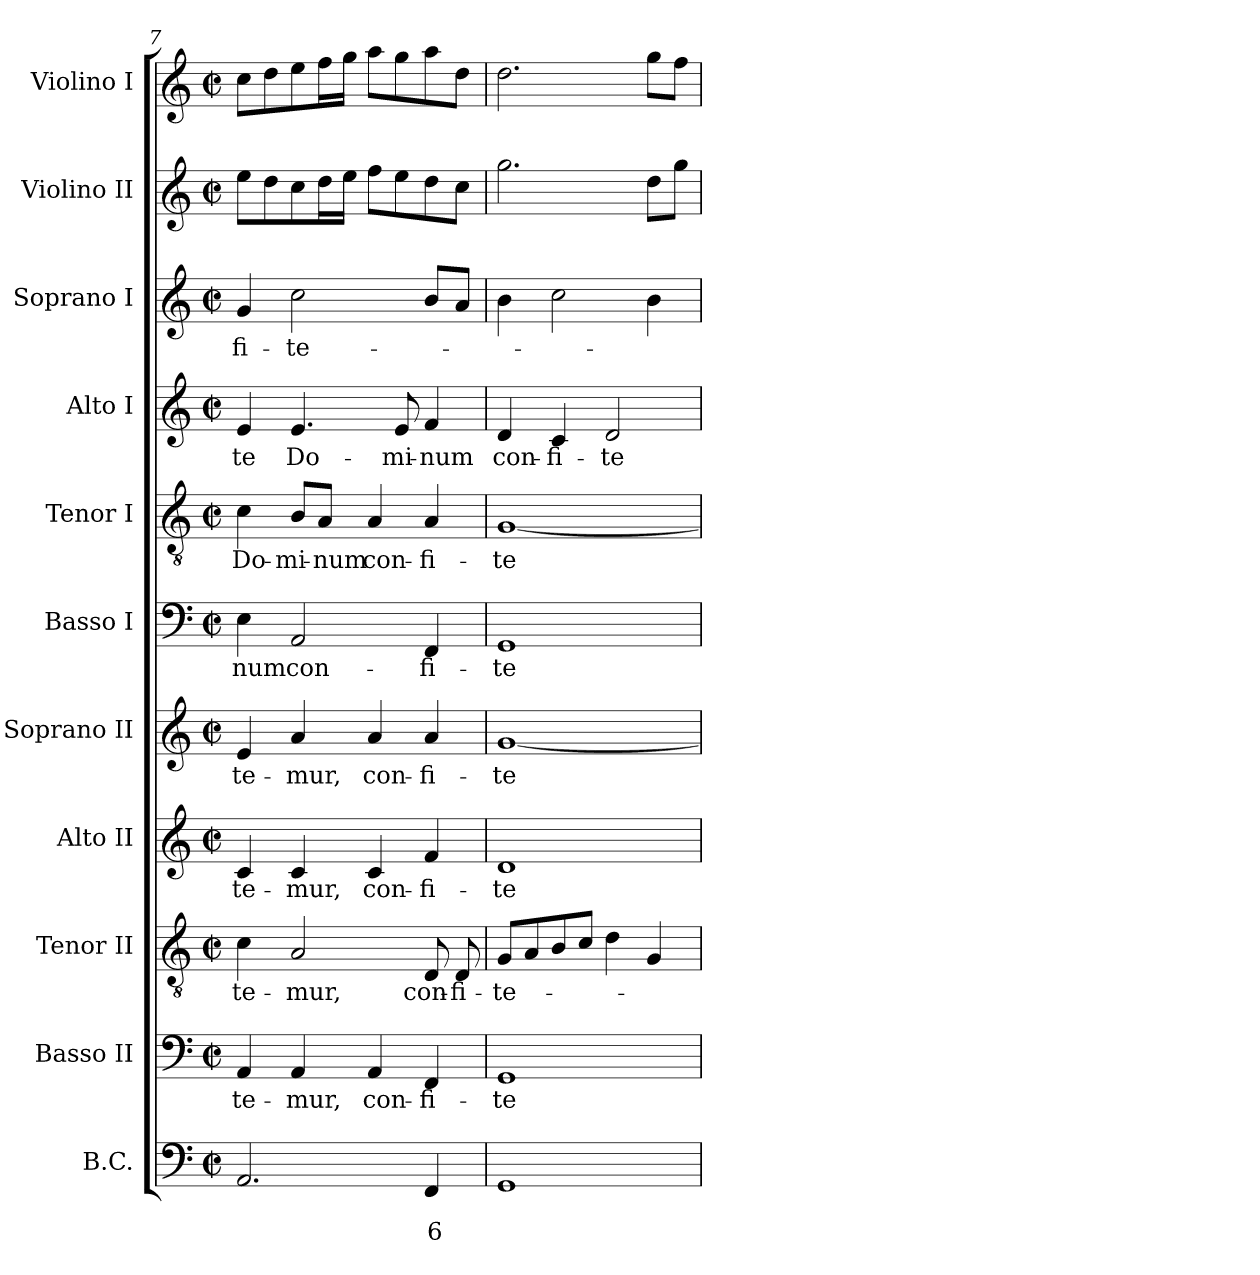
**kern	**text	**text	**kern	**text	**kern	**text	**kern	**text	**kern	**text	**kern	**text	**kern	**text	**kern	**text	**kern	**text	**kern	**kern
*part11	*part11	*part11	*part10	*part10	*part9	*part9	*part8	*part8	*part7	*part7	*part6	*part6	*part5	*part5	*part4	*part4	*part3	*part3	*part2	*part1
*staff11	*staff11	*staff11	*staff10	*staff10	*staff9	*staff9	*staff8	*staff8	*staff7	*staff7	*staff6	*staff6	*staff5	*staff5	*staff4	*staff4	*staff3	*staff3	*staff2	*staff1
*I"B.C.	*	*	*I"Basso II	*	*I"Tenor II	*	*I"Alto II	*	*I"Soprano II	*	*I"Basso I	*	*I"Tenor I	*	*I"Alto I	*	*I"Soprano I	*	*I"Violino II	*I"Violino I
*I'BC	*	*	*I'B 2	*	*I'T 2	*	*I'A 2	*	*I'S 2	*	*I'B 1	*	*I'T 1	*	*I'A 1	*	*I'S 1	*	*I'Vln. II	*I'Vln. I
*clefF4	*	*	*clefF4	*	*clefGv2	*	*clefG2	*	*clefG2	*	*clefF4	*	*clefGv2	*	*clefG2	*	*clefG2	*	*clefG2	*clefG2
*k[]	*	*	*k[]	*	*k[]	*	*k[]	*	*k[]	*	*k[]	*	*k[]	*	*k[]	*	*k[]	*	*k[]	*k[]
*C:	*	*	*C:	*	*C:	*	*C:	*	*C:	*	*C:	*	*C:	*	*C:	*	*C:	*	*C:	*C:
*M2/2	*	*	*M2/2	*	*M2/2	*	*M2/2	*	*M2/2	*	*M2/2	*	*M2/2	*	*M2/2	*	*M2/2	*	*M2/2	*M2/2
*met(c|)	*	*	*met(c|)	*	*met(c|)	*	*met(c|)	*	*met(c|)	*	*met(c|)	*	*met(c|)	*	*met(c|)	*	*met(c|)	*	*met(c|)	*met(c|)
=7	=7	=7	=7	=7	=7	=7	=7	=7	=7	=7	=7	=7	=7	=7	=7	=7	=7	=7	=7	=7
!	!	!	!	!LO:LY:b	!	!	!	!	!	!	!	!	!	!	!	!	!	!	!	!
!	!	!	!	!	!	!LO:LY:b	!	!	!	!	!	!	!	!	!	!	!	!	!	!
!	!	!	!	!	!	!	!	!LO:LY:b	!	!	!	!	!	!	!	!	!	!	!	!
!	!	!	!	!	!	!	!	!	!	!LO:LY:b	!	!	!	!	!	!	!	!	!	!
!	!	!	!	!	!	!	!	!	!	!	!	!LO:LY:b	!	!	!	!	!	!	!	!
!	!	!	!	!	!	!	!	!	!	!	!	!	!	!LO:LY:b	!	!	!	!	!	!
!	!	!	!	!	!	!	!	!	!	!	!	!	!	!	!	!LO:LY:b	!	!	!	!
!	!	!	!	!	!	!	!	!	!	!	!	!	!	!	!	!	!	!LO:LY:b	!	!
2.AA/	.	.	4AA/	-te-	4c\	-te-	4c/	-te-	4e/	-te-	4E\	-num	4c\	Do-	4e/	te	4g/	-fi-	8ee\L	8cc\L
.	.	.	.	.	.	.	.	.	.	.	.	.	.	.	.	.	.	.	8dd\	8dd\
!	!	!	!	!LO:LY:b	!	!	!	!	!	!	!	!	!	!	!	!	!	!	!	!
!	!	!	!	!	!	!LO:LY:b	!	!	!	!	!	!	!	!	!	!	!	!	!	!
!	!	!	!	!	!	!	!	!LO:LY:b	!	!	!	!	!	!	!	!	!	!	!	!
!	!	!	!	!	!	!	!	!	!	!LO:LY:b	!	!	!	!	!	!	!	!	!	!
!	!	!	!	!	!	!	!	!	!	!	!	!LO:LY:b	!	!	!	!	!	!	!	!
!	!	!	!	!	!	!	!	!	!	!	!	!	!	!LO:LY:b	!	!	!	!	!	!
!	!	!	!	!	!	!	!	!	!	!	!	!	!	!	!	!LO:LY:b	!	!	!	!
!	!	!	!	!	!	!	!	!	!	!	!	!	!	!	!	!	!	!LO:LY:b	!	!
.	.	.	4AA/	-mur,	2A/	-mur,	4c/	-mur,	4a/	-mur,	2AA/	con-	8B/L	-mi-	4.e/	Do-	2cc\	-te-	8cc\	8ee\
!	!	!	!	!	!	!	!	!	!	!	!	!	!	!LO:LY:b	!	!	!	!	!	!
.	.	.	.	.	.	.	.	.	.	.	.	.	8A/J	-num	.	.	.	.	16dd\L	16ff\L
.	.	.	.	.	.	.	.	.	.	.	.	.	.	.	.	.	.	.	16ee\JJ	16gg\JJ
!	!	!	!	!LO:LY:b	!	!	!	!	!	!	!	!	!	!	!	!	!	!	!	!
!	!	!	!	!	!	!	!	!LO:LY:b	!	!	!	!	!	!	!	!	!	!	!	!
!	!	!	!	!	!	!	!	!	!	!LO:LY:b	!	!	!	!	!	!	!	!	!	!
!	!	!	!	!	!	!	!	!	!	!	!	!	!	!LO:LY:b	!	!	!	!	!	!
.	.	.	4AA/	con-	.	.	4c/	con-	4a/	con-	.	.	4A/	con-	.	.	.	.	8ff\L	8aa\L
!	!	!	!	!	!	!	!	!	!	!	!	!	!	!	!	!LO:LY:b	!	!	!	!
.	.	.	.	.	.	.	.	.	.	.	.	.	.	.	8e/	-mi-	.	.	8ee\	8gg\
!	!	!LO:LY:b	!	!	!	!	!	!	!	!	!	!	!	!	!	!	!	!	!	!
!	!	!	!	!LO:LY:b	!	!	!	!	!	!	!	!	!	!	!	!	!	!	!	!
!	!	!	!	!	!	!LO:LY:b	!	!	!	!	!	!	!	!	!	!	!	!	!	!
!	!	!	!	!	!	!	!	!LO:LY:b	!	!	!	!	!	!	!	!	!	!	!	!
!	!	!	!	!	!	!	!	!	!	!LO:LY:b	!	!	!	!	!	!	!	!	!	!
!	!	!	!	!	!	!	!	!	!	!	!	!LO:LY:b	!	!	!	!	!	!	!	!
!	!	!	!	!	!	!	!	!	!	!	!	!	!	!LO:LY:b	!	!	!	!	!	!
!	!	!	!	!	!	!	!	!	!	!	!	!	!	!	!	!LO:LY:b	!	!	!	!
4FF/	.	6	4FF/	-fi-	8D/	con-	4f/	-fi-	4a/	-fi-	4FF/	-fi-	4A/	-fi-	4f/	-num	8b/L	.	8dd\	8aa\
!	!	!	!	!	!	!LO:LY:b	!	!	!	!	!	!	!	!	!	!	!	!	!	!
.	.	.	.	.	8D/	-fi-	.	.	.	.	.	.	.	.	.	.	8a/J	.	8cc\J	8dd\J
=8	=8	=8	=8	=8	=8	=8	=8	=8	=8	=8	=8	=8	=8	=8	=8	=8	=8	=8	=8	=8
!	!	!	!	!LO:LY:b	!	!	!	!	!	!	!	!	!	!	!	!	!	!	!	!
!	!	!	!	!	!	!LO:LY:b	!	!	!	!	!	!	!	!	!	!	!	!	!	!
!	!	!	!	!	!	!	!	!LO:LY:b	!	!	!	!	!	!	!	!	!	!	!	!
!	!	!	!	!	!	!	!	!	!	!LO:LY:b	!	!	!	!	!	!	!	!	!	!
!	!	!	!	!	!	!	!	!	!	!	!	!LO:LY:b	!	!	!	!	!	!	!	!
!	!	!	!	!	!	!	!	!	!	!	!	!	!	!LO:LY:b	!	!	!	!	!	!
!	!	!	!	!	!	!	!	!	!	!	!	!	!	!	!	!LO:LY:b	!	!	!	!
1GG	.	.	1GG	-te-	8G/L	-te-	1d	-te-	[1g	-te-	1GG	-te-	[1G	-te-	4d/	con-	4b\	.	2.gg\	2.dd\
.	.	.	.	.	8A/	.	.	.	.	.	.	.	.	.	.	.	.	.	.	.
!	!	!	!	!	!	!	!	!	!	!	!	!	!	!	!	!LO:LY:b	!	!	!	!
.	.	.	.	.	8B/	.	.	.	.	.	.	.	.	.	4c/	-fi-	2cc\	.	.	.
.	.	.	.	.	8c/J	.	.	.	.	.	.	.	.	.	.	.	.	.	.	.
!	!	!	!	!	!	!	!	!	!	!	!	!	!	!	!	!LO:LY:b	!	!	!	!
.	.	.	.	.	4d\	.	.	.	.	.	.	.	.	.	2d/	-te-	.	.	.	.
.	.	.	.	.	4G/	.	.	.	.	.	.	.	.	.	.	.	4b\	.	8dd\L	8gg\L
.	.	.	.	.	.	.	.	.	.	.	.	.	.	.	.	.	.	.	8gg\J	8ff\J
=	=	=	=	=	=	=	=	=	=	=	=	=	=	=	=	=	=	=	=	=
*-	*-	*-	*-	*-	*-	*-	*-	*-	*-	*-	*-	*-	*-	*-	*-	*-	*-	*-	*-	*-
